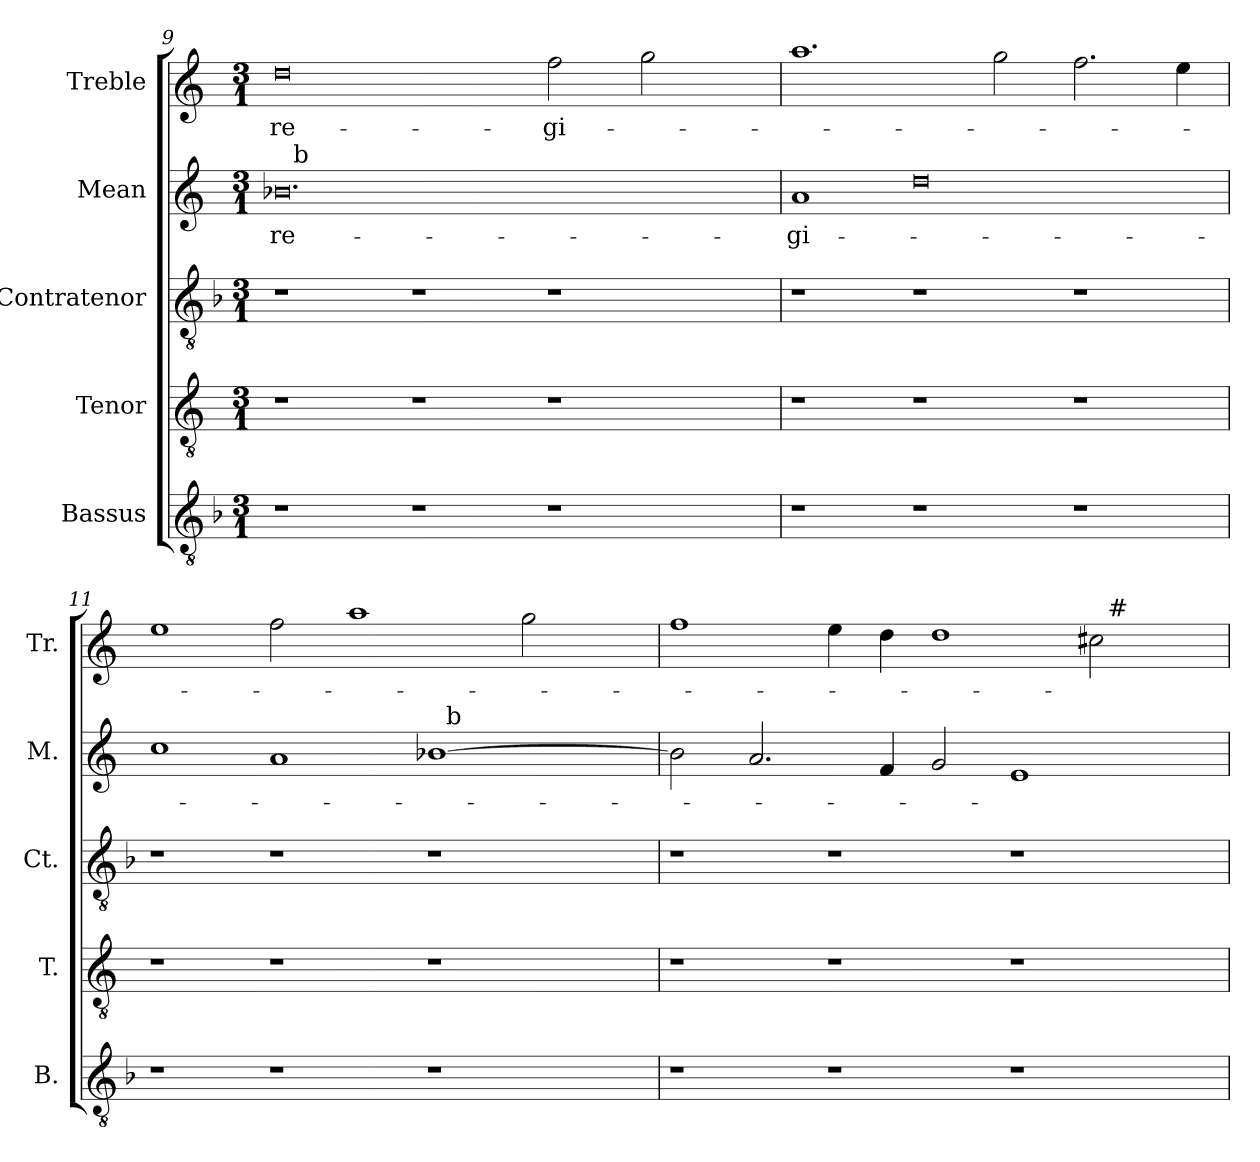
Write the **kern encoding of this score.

**kern	**kern	**kern	**kern	**text	**kern	**text
*part5	*part4	*part3	*part2	*part2	*part1	*part1
*staff5	*staff4	*staff3	*staff2	*staff2	*staff1	*staff1
*I"Bassus	*I"Tenor	*I"Contratenor	*I"Mean	*	*I"Treble	*
*I'B.	*I'T.	*I'Ct.	*I'M.	*	*I'Tr.	*
*clefGv2	*clefGv2	*clefGv2	*clefG2	*	*clefG2	*
*ITrd7c12	*ITrd7c12	*ITrd7c12	*	*	*	*
*k[b-]	*k[]	*k[b-]	*k[]	*	*k[]	*
*F:	*	*F:	*C:	*	*C:	*
*M3/1	*M3/1	*M3/1	*M3/1	*	*M3/1	*
=9	=9	=9	=9	=9	=9	=9
!	!	!	!	!LO:LY:b:color=#000000	!	!
!	!	!	!	!	!	!LO:LY:b:color=#000000
*	*	*	*^	*	*	*
1r	1r	1r	0.b-i	32ryy	re-	0ddi	re-
.	.	.	.	256ryy	.	.	.
!	!	!	!	!LO:TX:a:t=b	!	!	!
.	.	.	.	1ryy	.	.	.
1r	1r	1r	.	.	.	.	.
.	.	.	.	1ryy	.	.	.
!	!	!	!	!	!	!	!LO:LY:b:color=#000000
1r	1r	1r	.	.	.	2ffi\	-gi-
.	.	.	.	2ryy	.	.	.
.	.	.	.	.	.	2ggi\	.
.	.	.	.	4ryy	.	.	.
.	.	.	.	8ryy	.	.	.
.	.	.	.	16ryy	.	.	.
.	.	.	.	64..ryy	.	.	.
*	*	*	*v	*v	*	*	*
=10`	=10`	=10`	=10`	=10`	=10`	=10`
*	*	*	*^	*	*	*
!	!	!	!	!	!LO:LY:b:color=#000000	!	!
*	*	*	*v	*v	*	*	*
1r	1r	1r	1ai	-gi-	1.aai	.
1r	1r	1r	0ddi	.	.	.
.	.	.	.	.	2ggi\	.
1r	1r	1r	.	.	2.ffi\	.
.	.	.	.	.	4eei\	.
!!LO:PB:g=z
=11`	=11`	=11`	=11`	=11`	=11`	=11`
*	*	*	*^	*	*	*
1r	1r	1r	1cci	1ryy	.	1eei	.
1r	1r	1r	1ai	1ryy	.	2ffi\	.
.	.	.	.	.	.	1aai	.
1r	1r	1r	[>1b-i	32ryy	.	.	.
.	.	.	.	256ryy	.	.	.
!	!	!	!	!LO:TX:a:t=b	!	!	!
.	.	.	.	2ryy	.	.	.
.	.	.	.	.	.	2ggi\	.
.	.	.	.	4ryy	.	.	.
.	.	.	.	8ryy	.	.	.
.	.	.	.	16ryy	.	.	.
.	.	.	.	64..ryy	.	.	.
*	*	*	*v	*v	*	*	*
=12`	=12`	=12`	=12`	=12`	=12`	=12`
*	*	*	*	*	*^	*
1r	1r	1r	2b-i\]	.	1ffi	1ryy	.
.	.	.	2.ai/	.	.	.	.
1r	1r	1r	.	.	4eei\	1ryy	.
.	.	.	4fi/	.	4ddi\	.	.
.	.	.	2gi/	.	1ddi	.	.
1r	1r	1r	1ei	.	.	2ryy	.
.	.	.	.	.	2cc#i\	32ryy	.
.	.	.	.	.	.	256ryy	.
!	!	!	!	!	!	!LO:TX:a:t=#	!
.	.	.	.	.	.	4ryy	.
.	.	.	.	.	.	8ryy	.
.	.	.	.	.	.	16ryy	.
.	.	.	.	.	.	64..ryy	.
*	*	*	*	*	*v	*v	*
=`	=`	=`	=`	=`	=`	=`
*-	*-	*-	*-	*-	*-	*-
